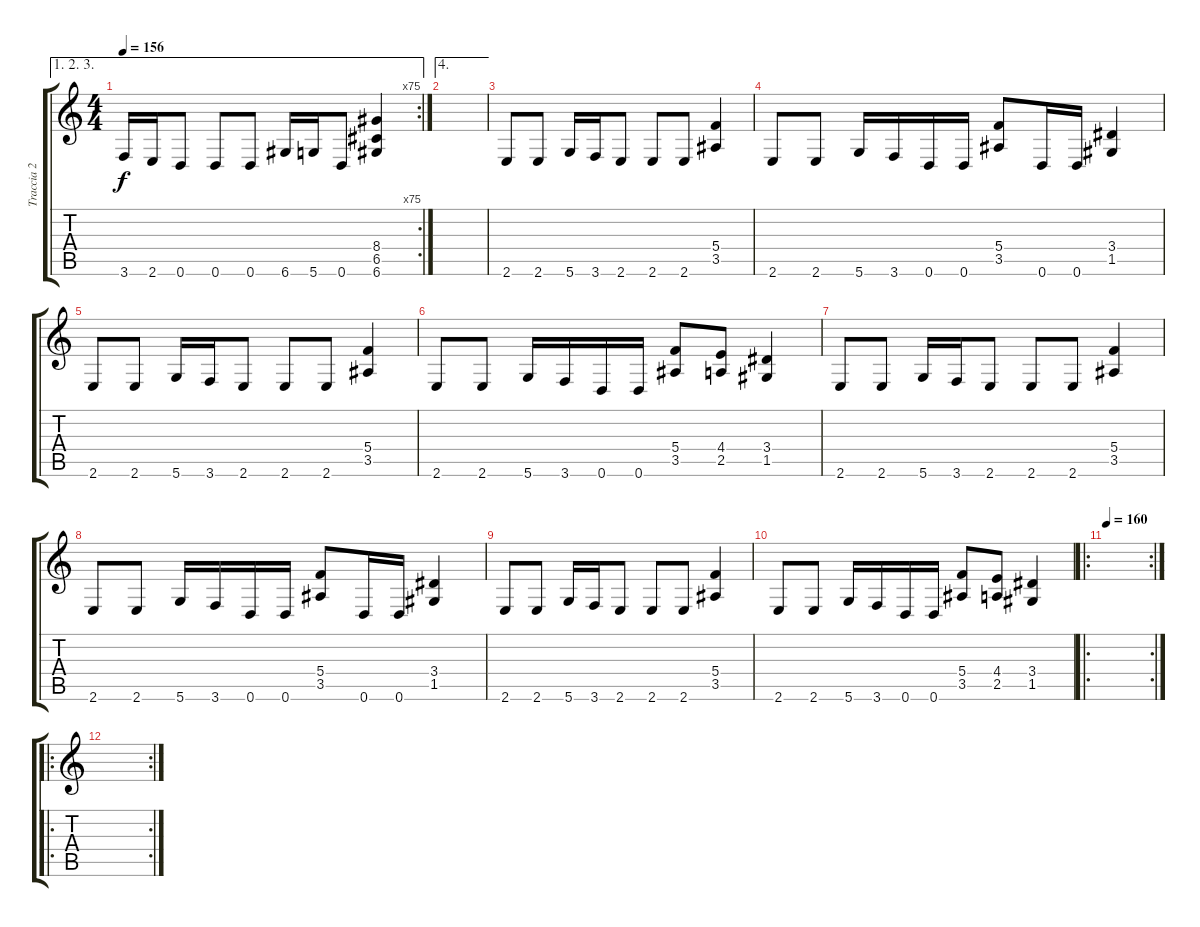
\track ("Traccia 2" "Traccia 2") {instrument distortionguitar}
\staff {score tabs}
\tuning (D4 A3 F3 C3 G2 D2) {hide}
\ae (1 2 3)
\rc 75
\ts (4 4)
\tempo 156
\clef g2
\ks c
3.6.16{dy f} 2.6.16 0.6.8 0.6.8 0.6.8 6.6.16 5.6.16 0.6.8 (8.4 6.5 6.6).4 |
\ae 4
|
2.6.8 2.6.8 5.6.16 3.6.16 2.6.8 2.6.8 2.6.8 (5.4 3.5).4 |
2.6.8 2.6.8 5.6.16 3.6.16 0.6.16 0.6.16 (5.4 3.5).8 0.6.16 0.6.16 (3.4 1.5).4 |
2.6.8 2.6.8 5.6.16 3.6.16 2.6.8 2.6.8 2.6.8 (5.4 3.5).4 |
2.6.8 2.6.8 5.6.16 3.6.16 0.6.16 0.6.16 (5.4 3.5).8 (4.4 2.5).8 (3.4 1.5).4 |
2.6.8 2.6.8 5.6.16 3.6.16 2.6.8 2.6.8 2.6.8 (5.4 3.5).4 |
2.6.8 2.6.8 5.6.16 3.6.16 0.6.16 0.6.16 (5.4 3.5).8 0.6.16 0.6.16 (3.4 1.5).4 |
2.6.8 2.6.8 5.6.16 3.6.16 2.6.8 2.6.8 2.6.8 (5.4 3.5).4 |
2.6.8 2.6.8 5.6.16 3.6.16 0.6.16 0.6.16 (5.4 3.5).8 (4.4 2.5).8 (3.4 1.5).4 |
\ro
\rc 2
\tempo 160
|
\ro
\rc 2
